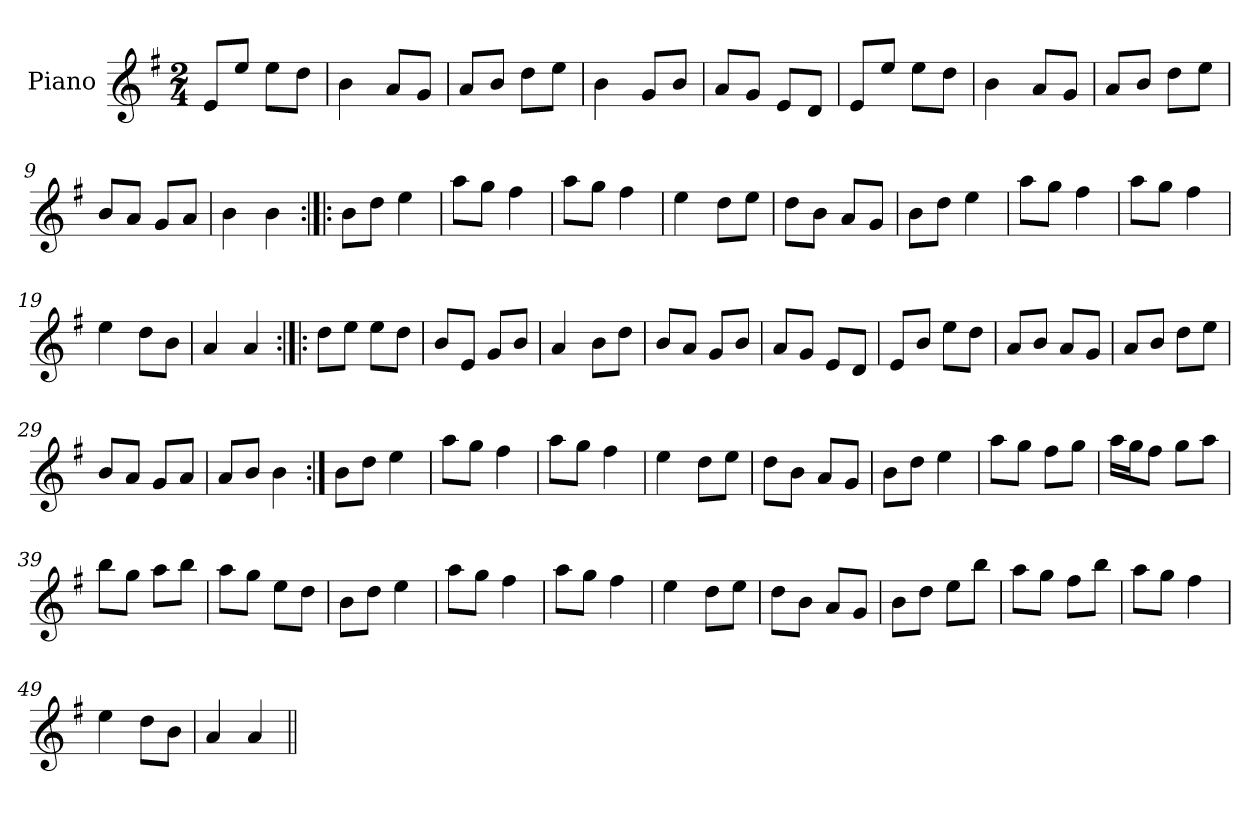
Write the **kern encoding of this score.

**kern
*part1
*staff1
*I"Piano
*I'Pno
*clefG2
*k[f#]
*e:
*M2/4
=1
8e/L
8ee/J
8ee\L
8dd\J
=2
4b\
8a/L
8g/J
=3
8a/L
8b/J
8dd\L
8ee\J
=4
4b\
8g/L
8b/J
=5
8a/L
8g/J
8e/L
8d/J
=6
8e/L
8ee/J
8ee\L
8dd\J
=7
4b\
8a/L
8g/J
=8
8a/L
8b/J
8dd\L
8ee\J
!!LO:LB:g=z
=9
8b/L
8a/J
8g/L
8a/J
=10
4b\
4b\
=11:|!|:
8b\L
8dd\J
4ee\
=12
8aa\L
8gg\J
4ff#\
=13
8aa\L
8gg\J
4ff#\
=14
4ee\
8dd\L
8ee\J
=15
8dd\L
8b\J
8a/L
8g/J
=16
8b\L
8dd\J
4ee\
=17
8aa\L
8gg\J
4ff#\
!!LO:LB:g=z
=18
8aa\L
8gg\J
4ff#\
=19
4ee\
8dd\L
8b\J
=20
4a/
4a/
=21:|!|:
8dd\L
8ee\J
8ee\L
8dd\J
=22
8b/L
8e/J
8g/L
8b/J
=23
4a/
8b\L
8dd\J
=24
8b/L
8a/J
8g/L
8b/J
=25
8a/L
8g/J
8e/L
8d/J
=26
8e/L
8b/J
8ee\L
8dd\J
!!LO:LB:g=z
=27
8a/L
8b/J
8a/L
8g/J
=28
8a/L
8b/J
8dd\L
8ee\J
=29
8b/L
8a/J
8g/L
8a/J
=30
8a/L
8b/J
4b\
=31:|!
8b\L
8dd\J
4ee\
=32
8aa\L
8gg\J
4ff#\
=33
8aa\L
8gg\J
4ff#\
=34
4ee\
8dd\L
8ee\J
=35
8dd\L
8b\J
8a/L
8g/J
!!LO:LB:g=z
=36
8b\L
8dd\J
4ee\
=37
8aa\L
8gg\J
8ff#\L
8gg\J
=38
16aa\LL
16gg\J
8ff#\J
8gg\L
8aa\J
=39
8bb\L
8gg\J
8aa\L
8bb\J
=40
8aa\L
8gg\J
8ee\L
8dd\J
=41
8b\L
8dd\J
4ee\
=42
8aa\L
8gg\J
4ff#\
=43
8aa\L
8gg\J
4ff#\
!!LO:LB:g=z
=44
4ee\
8dd\L
8ee\J
=45
8dd\L
8b\J
8a/L
8g/J
=46
8b\L
8dd\J
8ee\L
8bb\J
=47
8aa\L
8gg\J
8ff#\L
8bb\J
=48
8aa\L
8gg\J
4ff#\
=49
4ee\
8dd\L
8b\J
=50
4a/
4a/
=||
*-
